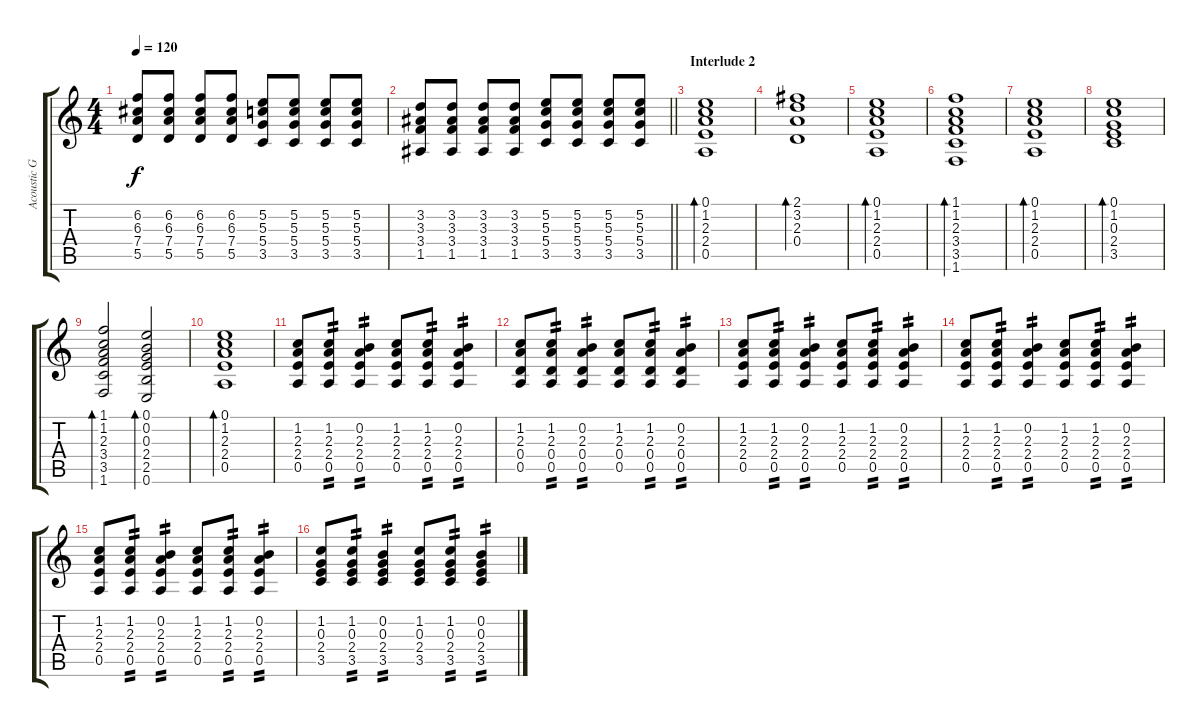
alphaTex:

\track ("Acoustic Guitar" "Acoustic G") {instrument acousticguitarsteel}
\staff {score tabs}
\tuning (E4 B3 G3 D3 A2 E2) {hide}
\ts (4 4)
\tempo 120
\clef g2
\ks c
(6.2 6.3 7.4 5.5).8{dy f} (6.2 6.3 7.4 5.5).8 (6.2 6.3 7.4 5.5).8 (6.2 6.3 7.4 5.5).8 (5.2 5.3 5.4 3.5).8 (5.2 5.3 5.4 3.5).8 (5.2 5.3 5.4 3.5).8 (5.2 5.3 5.4 3.5).8 |
\barLineRight lightlight
(3.2 3.3 3.4 1.5).8 (3.2 3.3 3.4 1.5).8 (3.2 3.3 3.4 1.5).8 (3.2 3.3 3.4 1.5).8 (5.2 5.3 5.4 3.5).8 (5.2 5.3 5.4 3.5).8 (5.2 5.3 5.4 3.5).8 (5.2 5.3 5.4 3.5).8 |
\section ("" "Interlude 2")
(0.1 1.2 2.3 2.4 0.5).1{bd 480} |
(2.1 3.2 2.3 0.4).1{bd 480} |
(0.1 1.2 2.3 2.4 0.5).1{bd 480} |
(1.1 1.2 2.3 3.4 3.5 1.6).1{bd 480} |
(0.1 1.2 2.3 2.4 0.5).1{bd 480} |
(0.1 1.2 0.3 2.4 3.5).1{bd 480} |
(1.1 1.2 2.3 3.4 3.5 1.6).2{bd 480} (0.1 0.2 0.3 2.4 2.5 0.6).2{bd 480} |
(0.1 1.2 2.3 2.4 0.5).1{bd 480} |
(1.2 2.3 2.4 0.5).8 (1.2 2.3 2.4 0.5).8{tp 2} (0.2 2.3 2.4 0.5).4{tp 2} (1.2 2.3 2.4 0.5).8 (1.2 2.3 2.4 0.5).8{tp 2} (0.2 2.3 2.4 0.5).4{tp 2} |
(1.2 2.3 0.4 0.5).8 (1.2 2.3 0.4 0.5).8{tp 2} (0.2 2.3 0.4 0.5).4{tp 2} (1.2 2.3 0.4 0.5).8 (1.2 2.3 0.4 0.5).8{tp 2} (0.2 2.3 0.4 0.5).4{tp 2} |
(1.2 2.3 2.4 0.5).8 (1.2 2.3 2.4 0.5).8{tp 2} (0.2 2.3 2.4 0.5).4{tp 2} (1.2 2.3 2.4 0.5).8 (1.2 2.3 2.4 0.5).8{tp 2} (0.2 2.3 2.4 0.5).4{tp 2} |
(1.2 2.3 2.4 0.5).8 (1.2 2.3 2.4 0.5).8{tp 2} (0.2 2.3 2.4 0.5).4{tp 2} (1.2 2.3 2.4 0.5).8 (1.2 2.3 2.4 0.5).8{tp 2} (0.2 2.3 2.4 0.5).4{tp 2} |
(1.2 2.3 2.4 0.5).8 (1.2 2.3 2.4 0.5).8{tp 2} (0.2 2.3 2.4 0.5).4{tp 2} (1.2 2.3 2.4 0.5).8 (1.2 2.3 2.4 0.5).8{tp 2} (0.2 2.3 2.4 0.5).4{tp 2} |
(1.2 0.3 2.4 3.5).8 (1.2 0.3 2.4 3.5).8{tp 2} (0.2 0.3 2.4 3.5).4{tp 2} (1.2 0.3 2.4 3.5).8 (1.2 0.3 2.4 3.5).8{tp 2} (0.2 0.3 2.4 3.5).4{tp 2}
